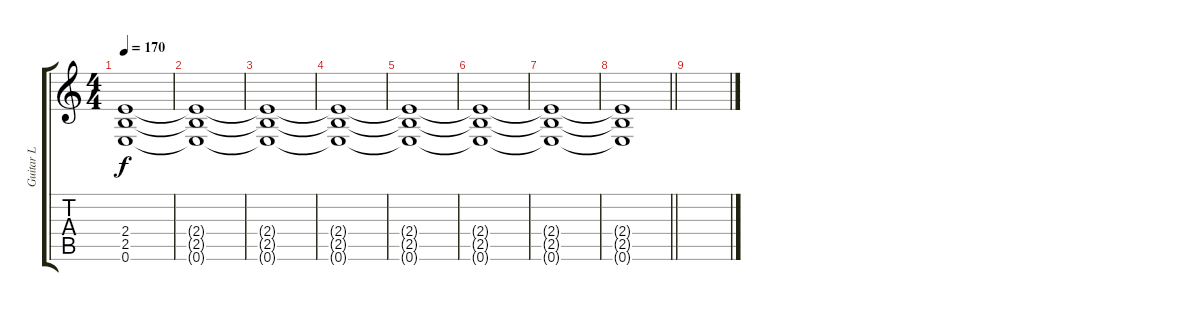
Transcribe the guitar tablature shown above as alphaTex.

\track ("Guitar L" "Guitar L") {instrument distortionguitar}
\staff {score tabs}
\tuning (E4 B3 G3 D3 A2 E2) {hide}
\ts (4 4)
\tempo 170
\clef g2
\ks c
(2.4 2.5 0.6).1{dy f volume 6} |
(2.4{t} 2.5{t} 0.6{t}).1 |
(2.4{t} 2.5{t} 0.6{t}).1 |
(2.4{t} 2.5{t} 0.6{t}).1 |
(2.4{t} 2.5{t} 0.6{t}).1{volume 4} |
(2.4{t} 2.5{t} 0.6{t}).1 |
(2.4{t} 2.5{t} 0.6{t}).1 |
\barLineRight lightlight
(2.4{t} 2.5{t} 0.6{t}).1 |
\section ("" "")
